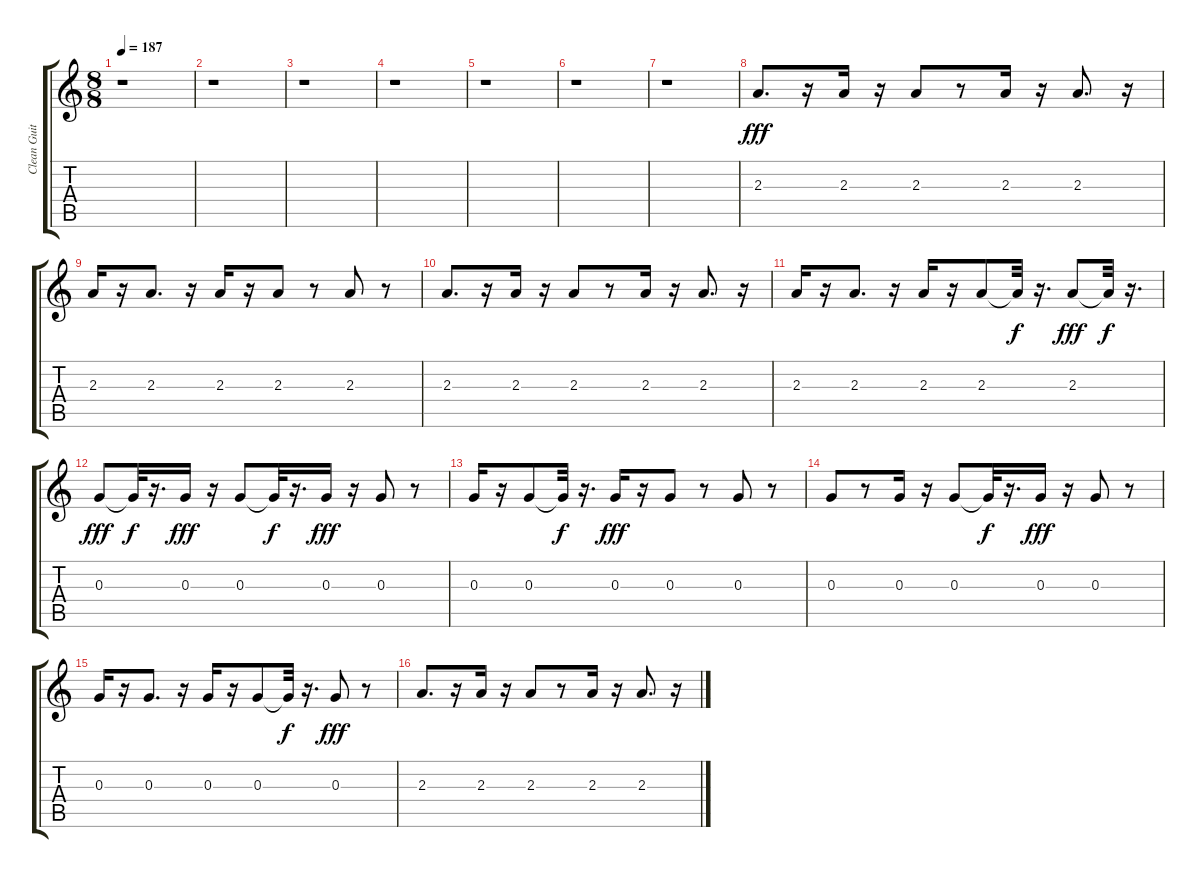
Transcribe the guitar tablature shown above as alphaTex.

\track ("Clean Guitar2" "Clean Guit") {instrument electricguitarmuted}
\staff {score tabs}
\tuning (E4 B3 G3 D3 A2 E2) {hide}
\ts (8 8)
\tempo 187
\clef g2
\ks c
r.1{dy fff} |
r.1 |
r.1 |
r.1 |
r.1 |
r.1 |
r.1 |
2.3.8{d} r.16 2.3.16 r.16 2.3.8 r.8 2.3.16 r.16 2.3.8{d} r.16 |
2.3.16 r.16 2.3.8{d} r.16 2.3.16 r.16 2.3.8 r.8 2.3.8 r.8 |
2.3.8{d} r.16 2.3.16 r.16 2.3.8 r.8 2.3.16 r.16 2.3.8{d} r.16 |
2.3.16 r.16 2.3.8{d} r.16 2.3.16 r.16 2.3.8 2.3{t}.32{dy f} r.16{d} 2.3.8{dy fff} 2.3{t}.32{dy f} r.16{d} |
0.3.8{dy fff} 0.3{t}.32{dy f} r.16{d} 0.3.16{dy fff} r.16 0.3.8 0.3{t}.32{dy f} r.16{d} 0.3.16{dy fff} r.16 0.3.8 r.8 |
0.3.16 r.16 0.3.8 0.3{t}.32{dy f} r.16{d} 0.3.16{dy fff} r.16 0.3.8 r.8 0.3.8 r.8 |
0.3.8 r.8 0.3.16 r.16 0.3.8 0.3{t}.32{dy f} r.16{d} 0.3.16{dy fff} r.16 0.3.8 r.8 |
0.3.16 r.16 0.3.8{d} r.16 0.3.16 r.16 0.3.8 0.3{t}.32{dy f} r.16{d} 0.3.8{dy fff} r.8 |
2.3.8{d} r.16 2.3.16 r.16 2.3.8 r.8 2.3.16 r.16 2.3.8{d} r.16
